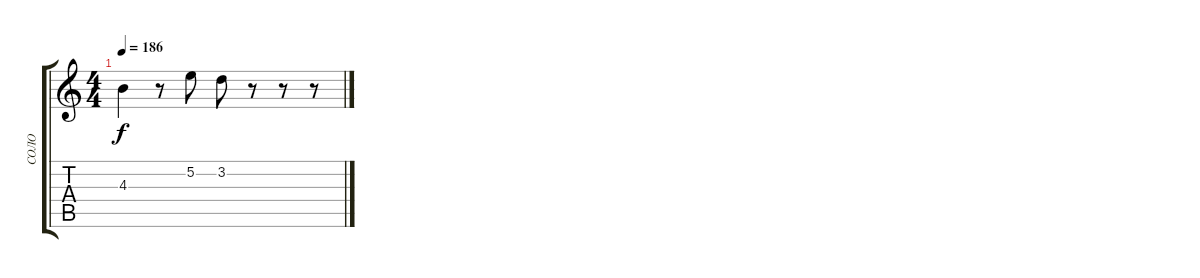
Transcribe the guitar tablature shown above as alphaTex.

\track ("СОЛО" "СОЛО") {instrument overdrivenguitar}
\staff {score tabs}
\tuning (E4 B3 G3 D3 A2 E2) {hide}
\ts (4 4)
\tempo 186
\clef g2
\ks c
4.3.4{dy f} r.8 5.2.8 3.2.8 r.8 r.8 r.8
